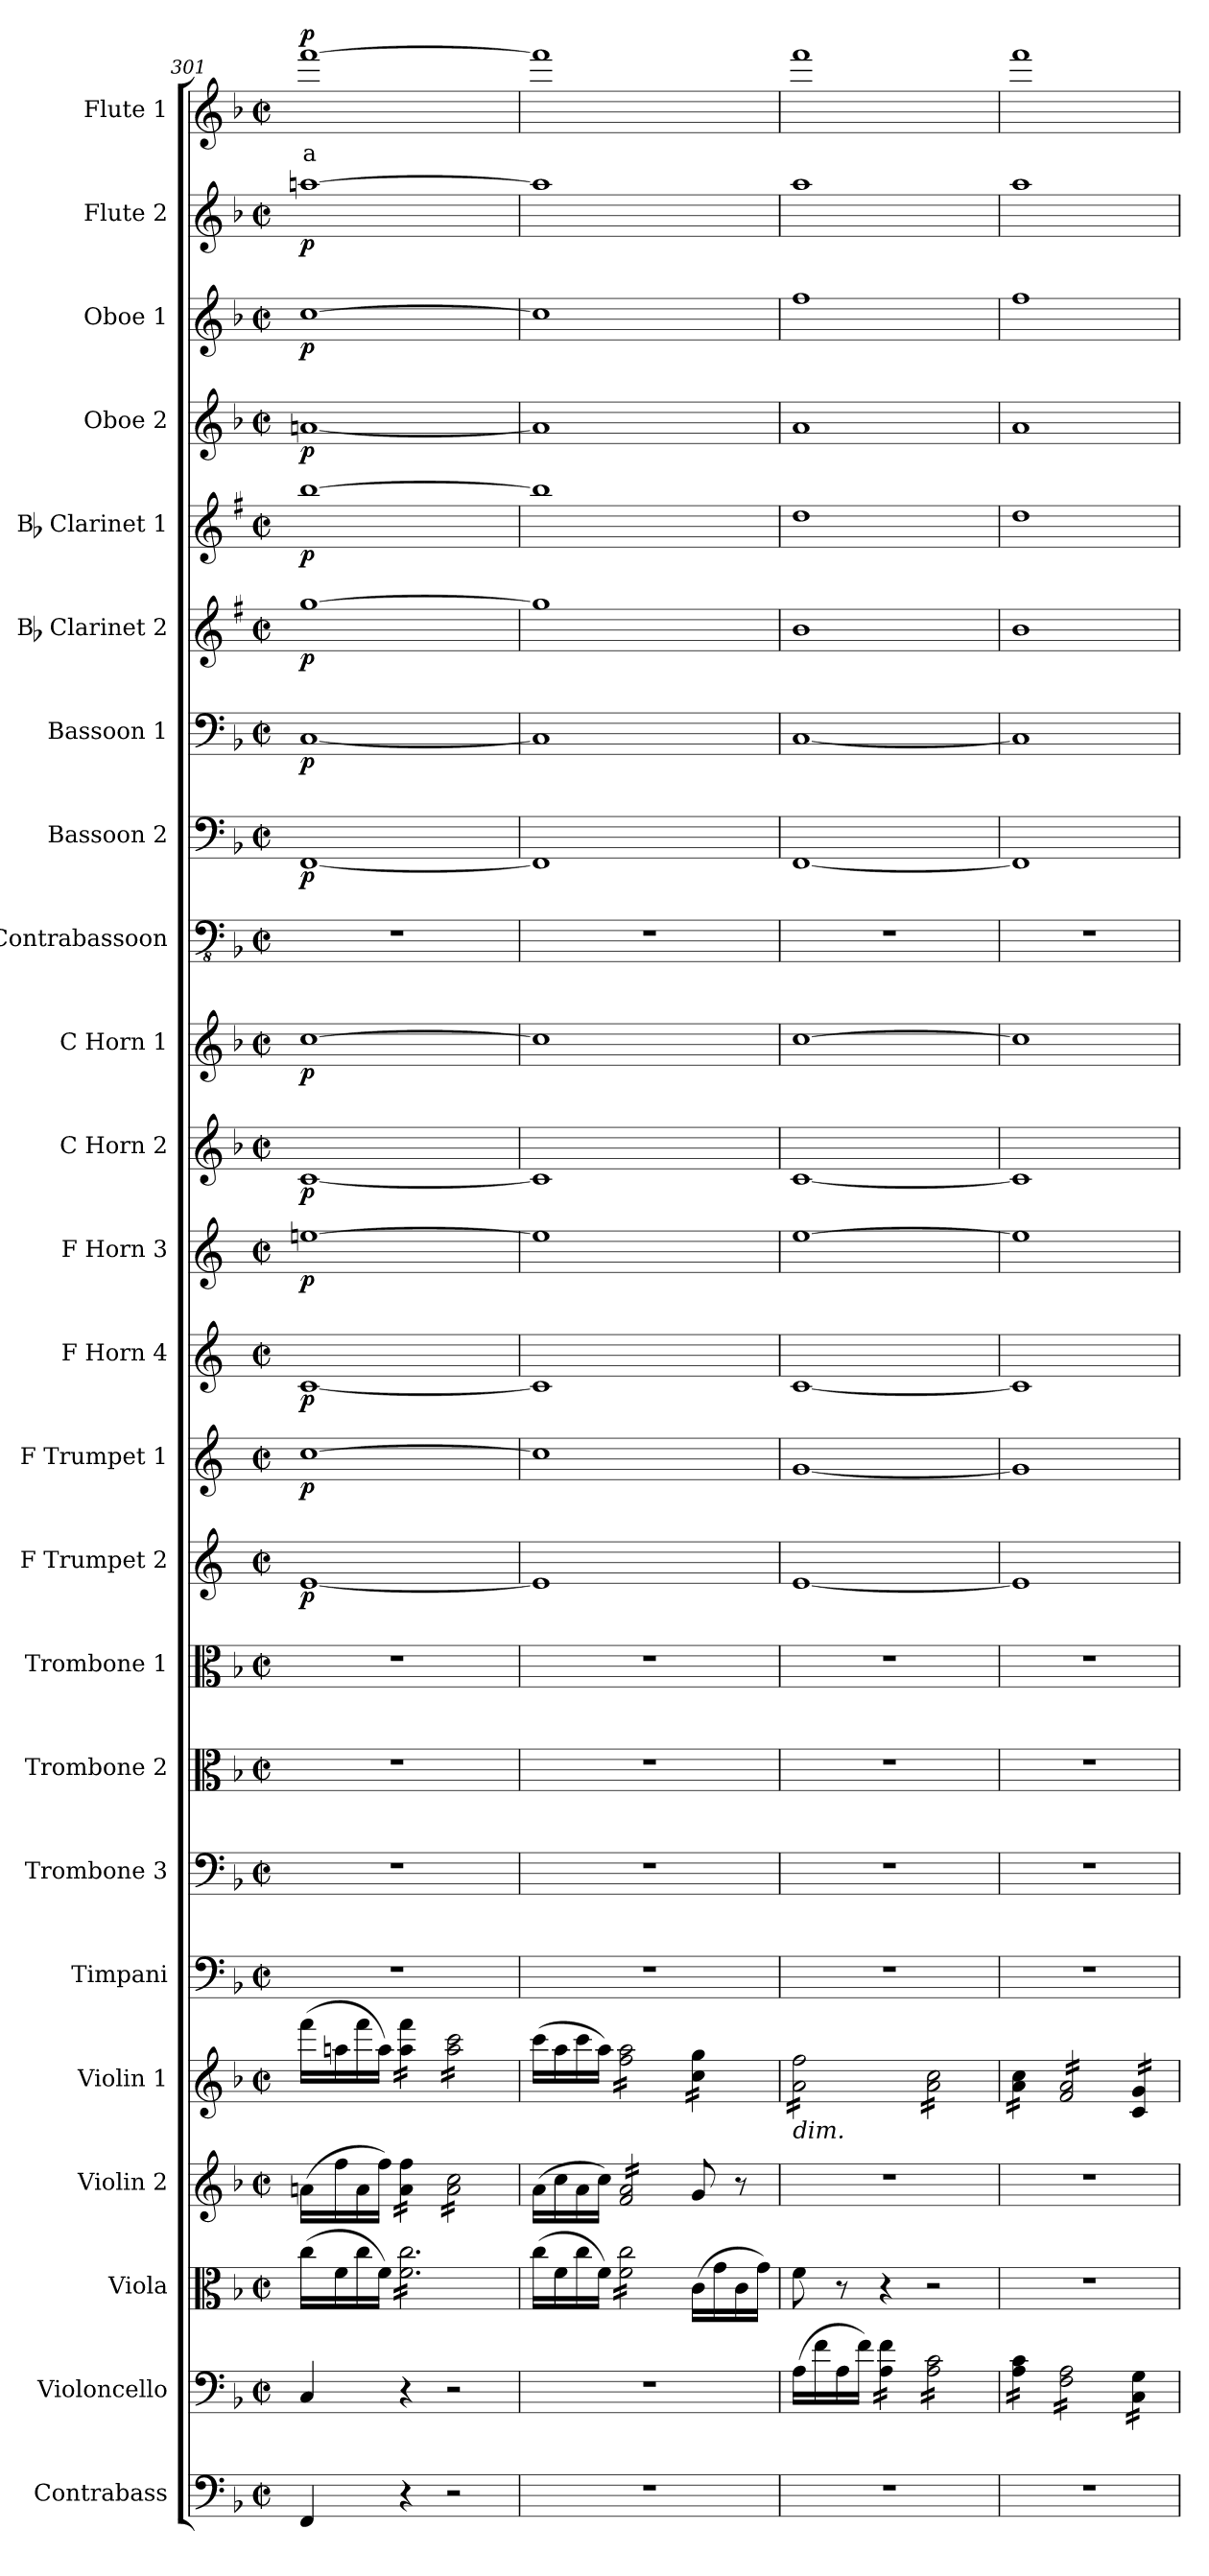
**kern	**kern	**kern	**kern	**kern	**kern	**kern	**kern	**kern	**kern	**dynam	**kern	**dynam	**kern	**dynam	**kern	**dynam	**kern	**dynam	**kern	**dynam	**kern	**kern	**dynam	**kern	**dynam	**kern	**dynam	**kern	**dynam	**kern	**dynam	**kern	**dynam	**kern	**dynam	**kern	**text	**dynam
*part24	*part23	*part22	*part21	*part20	*part19	*part18	*part17	*part16	*part15	*part15	*part14	*part14	*part13	*part13	*part12	*part12	*part11	*part11	*part10	*part10	*part9	*part8	*part8	*part7	*part7	*part6	*part6	*part5	*part5	*part4	*part4	*part3	*part3	*part2	*part2	*part1	*part1	*part1
*staff24	*staff23	*staff22	*staff21	*staff20	*staff19	*staff18	*staff17	*staff16	*staff15	*staff15	*staff14	*staff14	*staff13	*staff13	*staff12	*staff12	*staff11	*staff11	*staff10	*staff10	*staff9	*staff8	*staff8	*staff7	*staff7	*staff6	*staff6	*staff5	*staff5	*staff4	*staff4	*staff3	*staff3	*staff2	*staff2	*staff1	*staff1	*staff1
*I"Contrabass	*I"Violoncello	*I"Viola	*I"Violin 2	*I"Violin 1	*I"Timpani	*I"Trombone 3	*I"Trombone 2	*I"Trombone 1	*I"F Trumpet 2	*	*I"F Trumpet 1	*	*I"F Horn 4	*	*I"F Horn 3	*	*I"C Horn 2	*	*I"C Horn 1	*	*I"Contrabassoon	*I"Bassoon 2	*	*I"Bassoon 1	*	*I"Bb Clarinet 2	*	*I"Bb Clarinet 1	*	*I"Oboe 2	*	*I"Oboe 1	*	*I"Flute 2	*	*I"Flute 1	*	*
*I'Cb	*I'Vc	*I'Vla	*I'Vln 2	*I'Vln 1	*I'Timp	*I'Trb 3	*I'Trb 2	*I'Trb 1	*I'Tpt 2	*	*I'Tpt 1	*	*I'Hn 4	*	*I'Hn 3	*	*I'Hn 2	*	*I'Hn 1	*	*I'C Bsn	*I'Bsn 2	*	*I'Bsn 1	*	*I'Cl 2	*	*I'Cl 1	*	*I'Ob 2	*	*I'Ob 1	*	*I'Fl 2	*	*I'Fl 1	*	*
*clefF4	*clefF4	*clefC3	*clefG2	*clefG2	*clefF4	*clefF4	*clefC3	*clefC3	*clefG2	*	*clefG2	*	*clefG2	*	*clefG2	*	*clefG2	*	*clefG2	*	*clefFv4	*clefF4	*	*clefF4	*	*clefG2	*	*clefG2	*	*clefG2	*	*clefG2	*	*clefG2	*	*clefG2	*	*
*ITrd7c12	*	*	*	*	*	*	*	*	*ITrd-3c-5	*	*ITrd-3c-5	*	*ITrd4c7	*	*ITrd4c7	*	*ITrd7c12	*	*ITrd7c12	*	*	*	*	*	*	*ITrd1c2	*	*ITrd1c2	*	*	*	*	*	*	*	*	*	*
*k[b-]	*k[b-]	*k[b-]	*k[b-]	*k[b-]	*k[b-]	*k[b-]	*k[b-]	*k[b-]	*k[b-]	*	*k[b-]	*	*k[b-]	*	*k[b-]	*	*k[b-]	*	*k[b-]	*	*k[b-]	*k[b-]	*	*k[b-]	*	*k[b-]	*	*k[b-]	*	*k[b-]	*	*k[b-]	*	*k[b-]	*	*k[b-]	*	*
*M4/4	*M4/4	*M4/4	*M4/4	*M4/4	*M4/4	*M4/4	*M4/4	*M4/4	*M4/4	*	*M4/4	*	*M4/4	*	*M4/4	*	*M4/4	*	*M4/4	*	*M4/4	*M4/4	*	*M4/4	*	*M4/4	*	*M4/4	*	*M4/4	*	*M4/4	*	*M4/4	*	*M4/4	*	*
*met(c|)	*met(c|)	*met(c|)	*met(c|)	*met(c|)	*met(c|)	*met(c|)	*met(c|)	*met(c|)	*met(c|)	*	*met(c|)	*	*met(c|)	*	*met(c|)	*	*met(c|)	*	*met(c|)	*	*met(c|)	*met(c|)	*	*met(c|)	*	*met(c|)	*	*met(c|)	*	*met(c|)	*	*met(c|)	*	*met(c|)	*	*met(c|)	*	*
=301	=301	=301	=301	=301	=301	=301	=301	=301	=301	=301	=301	=301	=301	=301	=301	=301	=301	=301	=301	=301	=301	=301	=301	=301	=301	=301	=301	=301	=301	=301	=301	=301	=301	=301	=301	=301	=301	=301
!	!	!	!	!	!	!	!	!	!	!LO:DY:b	!	!LO:DY:b	!	!LO:DY:b	!	!LO:DY:b	!	!LO:DY:b	!	!LO:DY:b	!	!	!LO:DY:b	!	!LO:DY:b	!	!LO:DY:b	!	!LO:DY:b	!	!LO:DY:b	!	!LO:DY:b	!	!LO:DY:b	!	!LO:LY:b:color=#FF0000	!LO:DY:b
4FFF/	4C/	(16cc\LL	(16an\LL	(16fff\LL	1r	1r	1r	1r	[1a	p	[1ff	p	[1F	p	[1an	p	[1C	p	[1c	p	1r	[1FF	p	[1C	p	[1ff	p	[1aa	p	[1an	p	[1cc	p	[1aan	p	[1fff	a	p
.	.	16f\	16ff\	16aan\	.	.	.	.	.	.	.	.	.	.	.	.	.	.	.	.	.	.	.	.	.	.	.	.	.	.	.	.	.	.	.	.	.	.
.	.	16cc\	16a\	16fff\	.	.	.	.	.	.	.	.	.	.	.	.	.	.	.	.	.	.	.	.	.	.	.	.	.	.	.	.	.	.	.	.	.	.
.	.	16f\JJ)	16ff\JJ)	16aa\JJ)	.	.	.	.	.	.	.	.	.	.	.	.	.	.	.	.	.	.	.	.	.	.	.	.	.	.	.	.	.	.	.	.	.	.
*	*	*tremolo	*	*	*	*	*	*	*	*	*	*	*	*	*	*	*	*	*	*	*	*	*	*	*	*	*	*	*	*	*	*	*	*	*	*	*	*
*	*	*	*tremolo	*	*	*	*	*	*	*	*	*	*	*	*	*	*	*	*	*	*	*	*	*	*	*	*	*	*	*	*	*	*	*	*	*	*	*
*	*	*	*	*tremolo	*	*	*	*	*	*	*	*	*	*	*	*	*	*	*	*	*	*	*	*	*	*	*	*	*	*	*	*	*	*	*	*	*	*
4r	4r	16f\ 16cc\LL	16a\ 16ff\LL	16aa\ 16fff\LL	.	.	.	.	.	.	.	.	.	.	.	.	.	.	.	.	.	.	.	.	.	.	.	.	.	.	.	.	.	.	.	.	.	.
.	.	16f\ 16cc\	16a\ 16ff\	16aa\ 16fff\	.	.	.	.	.	.	.	.	.	.	.	.	.	.	.	.	.	.	.	.	.	.	.	.	.	.	.	.	.	.	.	.	.	.
.	.	16f\ 16cc\	16a\ 16ff\	16aa\ 16fff\	.	.	.	.	.	.	.	.	.	.	.	.	.	.	.	.	.	.	.	.	.	.	.	.	.	.	.	.	.	.	.	.	.	.
.	.	16f\ 16cc\	16a\ 16ff\JJ	16aa\ 16fff\JJ	.	.	.	.	.	.	.	.	.	.	.	.	.	.	.	.	.	.	.	.	.	.	.	.	.	.	.	.	.	.	.	.	.	.
2r	2r	16f\ 16cc\	16a\ 16cc\LL	16aa\ 16ccc\LL	.	.	.	.	.	.	.	.	.	.	.	.	.	.	.	.	.	.	.	.	.	.	.	.	.	.	.	.	.	.	.	.	.	.
.	.	16f\ 16cc\	16a\ 16cc\	16aa\ 16ccc\	.	.	.	.	.	.	.	.	.	.	.	.	.	.	.	.	.	.	.	.	.	.	.	.	.	.	.	.	.	.	.	.	.	.
.	.	16f\ 16cc\	16a\ 16cc\	16aa\ 16ccc\	.	.	.	.	.	.	.	.	.	.	.	.	.	.	.	.	.	.	.	.	.	.	.	.	.	.	.	.	.	.	.	.	.	.
.	.	16f\ 16cc\	16a\ 16cc\	16aa\ 16ccc\	.	.	.	.	.	.	.	.	.	.	.	.	.	.	.	.	.	.	.	.	.	.	.	.	.	.	.	.	.	.	.	.	.	.
.	.	16f\ 16cc\	16a\ 16cc\	16aa\ 16ccc\	.	.	.	.	.	.	.	.	.	.	.	.	.	.	.	.	.	.	.	.	.	.	.	.	.	.	.	.	.	.	.	.	.	.
.	.	16f\ 16cc\	16a\ 16cc\	16aa\ 16ccc\	.	.	.	.	.	.	.	.	.	.	.	.	.	.	.	.	.	.	.	.	.	.	.	.	.	.	.	.	.	.	.	.	.	.
.	.	16f\ 16cc\	16a\ 16cc\	16aa\ 16ccc\	.	.	.	.	.	.	.	.	.	.	.	.	.	.	.	.	.	.	.	.	.	.	.	.	.	.	.	.	.	.	.	.	.	.
.	.	16f\ 16cc\JJ	16a\ 16cc\JJ	16aa\ 16ccc\JJ	.	.	.	.	.	.	.	.	.	.	.	.	.	.	.	.	.	.	.	.	.	.	.	.	.	.	.	.	.	.	.	.	.	.
*	*	*	*	*Xtremolo	*	*	*	*	*	*	*	*	*	*	*	*	*	*	*	*	*	*	*	*	*	*	*	*	*	*	*	*	*	*	*	*	*	*
*	*	*	*Xtremolo	*	*	*	*	*	*	*	*	*	*	*	*	*	*	*	*	*	*	*	*	*	*	*	*	*	*	*	*	*	*	*	*	*	*	*
*	*	*Xtremolo	*	*	*	*	*	*	*	*	*	*	*	*	*	*	*	*	*	*	*	*	*	*	*	*	*	*	*	*	*	*	*	*	*	*	*	*
!!LO:PB:g=z
=302	=302	=302	=302	=302	=302	=302	=302	=302	=302	=302	=302	=302	=302	=302	=302	=302	=302	=302	=302	=302	=302	=302	=302	=302	=302	=302	=302	=302	=302	=302	=302	=302	=302	=302	=302	=302	=302	=302
1r	1r	(16cc\LL	(16a\LL	(16ccc\LL	1r	1r	1r	1r	1a]	.	1ff]	.	1F]	.	1a]	.	1C]	.	1c]	.	1r	1FF]	.	1C]	.	1ff]	.	1aa]	.	1a]	.	1cc]	.	1aa]	.	1fff]	.	.
.	.	16f\	16cc\	16aa\	.	.	.	.	.	.	.	.	.	.	.	.	.	.	.	.	.	.	.	.	.	.	.	.	.	.	.	.	.	.	.	.	.	.
.	.	16cc\	16a\	16ccc\	.	.	.	.	.	.	.	.	.	.	.	.	.	.	.	.	.	.	.	.	.	.	.	.	.	.	.	.	.	.	.	.	.	.
.	.	16f\JJ)	16cc\JJ)	16aa\JJ)	.	.	.	.	.	.	.	.	.	.	.	.	.	.	.	.	.	.	.	.	.	.	.	.	.	.	.	.	.	.	.	.	.	.
*	*	*tremolo	*	*	*	*	*	*	*	*	*	*	*	*	*	*	*	*	*	*	*	*	*	*	*	*	*	*	*	*	*	*	*	*	*	*	*	*
*	*	*	*tremolo	*	*	*	*	*	*	*	*	*	*	*	*	*	*	*	*	*	*	*	*	*	*	*	*	*	*	*	*	*	*	*	*	*	*	*
*	*	*	*	*tremolo	*	*	*	*	*	*	*	*	*	*	*	*	*	*	*	*	*	*	*	*	*	*	*	*	*	*	*	*	*	*	*	*	*	*
.	.	16f\ 16cc\LL	(16f/ 16a/LL	16ff\ 16aa\LL	.	.	.	.	.	.	.	.	.	.	.	.	.	.	.	.	.	.	.	.	.	.	.	.	.	.	.	.	.	.	.	.	.	.
.	.	16f\ 16cc\	(16f/ 16a/	16ff\ 16aa\	.	.	.	.	.	.	.	.	.	.	.	.	.	.	.	.	.	.	.	.	.	.	.	.	.	.	.	.	.	.	.	.	.	.
.	.	16f\ 16cc\	(16f/ 16a/	16ff\ 16aa\	.	.	.	.	.	.	.	.	.	.	.	.	.	.	.	.	.	.	.	.	.	.	.	.	.	.	.	.	.	.	.	.	.	.
.	.	16f\ 16cc\	(16f/ 16a/	16ff\ 16aa\	.	.	.	.	.	.	.	.	.	.	.	.	.	.	.	.	.	.	.	.	.	.	.	.	.	.	.	.	.	.	.	.	.	.
.	.	16f\ 16cc\	(16f/ 16a/	16ff\ 16aa\	.	.	.	.	.	.	.	.	.	.	.	.	.	.	.	.	.	.	.	.	.	.	.	.	.	.	.	.	.	.	.	.	.	.
.	.	16f\ 16cc\	(16f/ 16a/	16ff\ 16aa\	.	.	.	.	.	.	.	.	.	.	.	.	.	.	.	.	.	.	.	.	.	.	.	.	.	.	.	.	.	.	.	.	.	.
.	.	16f\ 16cc\	(16f/ 16a/	16ff\ 16aa\	.	.	.	.	.	.	.	.	.	.	.	.	.	.	.	.	.	.	.	.	.	.	.	.	.	.	.	.	.	.	.	.	.	.
.	.	16f\ 16cc\JJ	(16f/ 16a/JJ	16ff\ 16aa\JJ	.	.	.	.	.	.	.	.	.	.	.	.	.	.	.	.	.	.	.	.	.	.	.	.	.	.	.	.	.	.	.	.	.	.
*	*	*	*Xtremolo	*	*	*	*	*	*	*	*	*	*	*	*	*	*	*	*	*	*	*	*	*	*	*	*	*	*	*	*	*	*	*	*	*	*	*
*	*	*Xtremolo	*	*	*	*	*	*	*	*	*	*	*	*	*	*	*	*	*	*	*	*	*	*	*	*	*	*	*	*	*	*	*	*	*	*	*	*
.	.	(16c\LL	8g/)	16cc\ 16gg\LL	.	.	.	.	.	.	.	.	.	.	.	.	.	.	.	.	.	.	.	.	.	.	.	.	.	.	.	.	.	.	.	.	.	.
.	.	16g\	.	16cc\ 16gg\	.	.	.	.	.	.	.	.	.	.	.	.	.	.	.	.	.	.	.	.	.	.	.	.	.	.	.	.	.	.	.	.	.	.
.	.	16c\	8r	16cc\ 16gg\	.	.	.	.	.	.	.	.	.	.	.	.	.	.	.	.	.	.	.	.	.	.	.	.	.	.	.	.	.	.	.	.	.	.
.	.	16g\JJ)	.	16cc\ 16gg\JJ	.	.	.	.	.	.	.	.	.	.	.	.	.	.	.	.	.	.	.	.	.	.	.	.	.	.	.	.	.	.	.	.	.	.
=303	=303	=303	=303	=303	=303	=303	=303	=303	=303	=303	=303	=303	=303	=303	=303	=303	=303	=303	=303	=303	=303	=303	=303	=303	=303	=303	=303	=303	=303	=303	=303	=303	=303	=303	=303	=303	=303	=303
!	!	!	!	!LO:TX:b:i:t=dim.	!	!	!	!	!	!	!	!	!	!	!	!	!	!	!	!	!	!	!	!	!	!	!	!	!	!	!	!	!	!	!	!	!	!
1r	(16A\LL	8f\	1r	16a\ 16ff\LL	1r	1r	1r	1r	[1a	.	[1cc	.	[1F	.	[1a	.	[1C	.	[1c	.	1r	[1FF	.	[1C	.	1a	.	1cc	.	1a	.	1ff	.	1aa	.	1fff	.	.
.	16f\	.	.	16a\ 16ff\	.	.	.	.	.	.	.	.	.	.	.	.	.	.	.	.	.	.	.	.	.	.	.	.	.	.	.	.	.	.	.	.	.	.
.	16A\	8r	.	16a\ 16ff\	.	.	.	.	.	.	.	.	.	.	.	.	.	.	.	.	.	.	.	.	.	.	.	.	.	.	.	.	.	.	.	.	.	.
.	16f\JJ)	.	.	16a\ 16ff\	.	.	.	.	.	.	.	.	.	.	.	.	.	.	.	.	.	.	.	.	.	.	.	.	.	.	.	.	.	.	.	.	.	.
*	*tremolo	*	*	*	*	*	*	*	*	*	*	*	*	*	*	*	*	*	*	*	*	*	*	*	*	*	*	*	*	*	*	*	*	*	*	*	*	*
.	16A\ 16f\LL	4r	.	16a\ 16ff\	.	.	.	.	.	.	.	.	.	.	.	.	.	.	.	.	.	.	.	.	.	.	.	.	.	.	.	.	.	.	.	.	.	.
.	16A\ 16f\	.	.	16a\ 16ff\	.	.	.	.	.	.	.	.	.	.	.	.	.	.	.	.	.	.	.	.	.	.	.	.	.	.	.	.	.	.	.	.	.	.
.	16A\ 16f\	.	.	16a\ 16ff\	.	.	.	.	.	.	.	.	.	.	.	.	.	.	.	.	.	.	.	.	.	.	.	.	.	.	.	.	.	.	.	.	.	.
.	16A\ 16f\JJ	.	.	16a\ 16ff\JJ	.	.	.	.	.	.	.	.	.	.	.	.	.	.	.	.	.	.	.	.	.	.	.	.	.	.	.	.	.	.	.	.	.	.
.	16A\ 16c\LL	2r	.	16a\ 16cc\LL	.	.	.	.	.	.	.	.	.	.	.	.	.	.	.	.	.	.	.	.	.	.	.	.	.	.	.	.	.	.	.	.	.	.
.	16A\ 16c\	.	.	16a\ 16cc\	.	.	.	.	.	.	.	.	.	.	.	.	.	.	.	.	.	.	.	.	.	.	.	.	.	.	.	.	.	.	.	.	.	.
.	16A\ 16c\	.	.	16a\ 16cc\	.	.	.	.	.	.	.	.	.	.	.	.	.	.	.	.	.	.	.	.	.	.	.	.	.	.	.	.	.	.	.	.	.	.
.	16A\ 16c\	.	.	16a\ 16cc\	.	.	.	.	.	.	.	.	.	.	.	.	.	.	.	.	.	.	.	.	.	.	.	.	.	.	.	.	.	.	.	.	.	.
.	16A\ 16c\	.	.	16a\ 16cc\	.	.	.	.	.	.	.	.	.	.	.	.	.	.	.	.	.	.	.	.	.	.	.	.	.	.	.	.	.	.	.	.	.	.
.	16A\ 16c\	.	.	16a\ 16cc\	.	.	.	.	.	.	.	.	.	.	.	.	.	.	.	.	.	.	.	.	.	.	.	.	.	.	.	.	.	.	.	.	.	.
.	16A\ 16c\	.	.	16a\ 16cc\	.	.	.	.	.	.	.	.	.	.	.	.	.	.	.	.	.	.	.	.	.	.	.	.	.	.	.	.	.	.	.	.	.	.
.	16A\ 16c\JJ	.	.	16a\ 16cc\JJ	.	.	.	.	.	.	.	.	.	.	.	.	.	.	.	.	.	.	.	.	.	.	.	.	.	.	.	.	.	.	.	.	.	.
=304	=304	=304	=304	=304	=304	=304	=304	=304	=304	=304	=304	=304	=304	=304	=304	=304	=304	=304	=304	=304	=304	=304	=304	=304	=304	=304	=304	=304	=304	=304	=304	=304	=304	=304	=304	=304	=304	=304
1r	16A\ 16c\LL	1r	1r	16a\ 16cc\LL	1r	1r	1r	1r	1a]	.	1cc]	.	1F]	.	1a]	.	1C]	.	1c]	.	1r	1FF]	.	1C]	.	1a	.	1cc	.	1a	.	1ff	.	1aa	.	1fff	.	.
.	16A\ 16c\	.	.	16a\ 16cc\	.	.	.	.	.	.	.	.	.	.	.	.	.	.	.	.	.	.	.	.	.	.	.	.	.	.	.	.	.	.	.	.	.	.
.	16A\ 16c\	.	.	16a\ 16cc\	.	.	.	.	.	.	.	.	.	.	.	.	.	.	.	.	.	.	.	.	.	.	.	.	.	.	.	.	.	.	.	.	.	.
.	16A\ 16c\JJ	.	.	16a\ 16cc\JJ	.	.	.	.	.	.	.	.	.	.	.	.	.	.	.	.	.	.	.	.	.	.	.	.	.	.	.	.	.	.	.	.	.	.
.	16F\ 16A\LL	.	.	16f/ 16a/LL	.	.	.	.	.	.	.	.	.	.	.	.	.	.	.	.	.	.	.	.	.	.	.	.	.	.	.	.	.	.	.	.	.	.
.	16F\ 16A\	.	.	16f/ 16a/	.	.	.	.	.	.	.	.	.	.	.	.	.	.	.	.	.	.	.	.	.	.	.	.	.	.	.	.	.	.	.	.	.	.
.	16F\ 16A\	.	.	16f/ 16a/	.	.	.	.	.	.	.	.	.	.	.	.	.	.	.	.	.	.	.	.	.	.	.	.	.	.	.	.	.	.	.	.	.	.
.	16F\ 16A\	.	.	16f/ 16a/	.	.	.	.	.	.	.	.	.	.	.	.	.	.	.	.	.	.	.	.	.	.	.	.	.	.	.	.	.	.	.	.	.	.
.	16F\ 16A\	.	.	16f/ 16a/	.	.	.	.	.	.	.	.	.	.	.	.	.	.	.	.	.	.	.	.	.	.	.	.	.	.	.	.	.	.	.	.	.	.
.	16F\ 16A\	.	.	16f/ 16a/	.	.	.	.	.	.	.	.	.	.	.	.	.	.	.	.	.	.	.	.	.	.	.	.	.	.	.	.	.	.	.	.	.	.
.	16F\ 16A\	.	.	16f/ 16a/	.	.	.	.	.	.	.	.	.	.	.	.	.	.	.	.	.	.	.	.	.	.	.	.	.	.	.	.	.	.	.	.	.	.
.	16F\ 16A\JJ	.	.	16f/ 16a/JJ	.	.	.	.	.	.	.	.	.	.	.	.	.	.	.	.	.	.	.	.	.	.	.	.	.	.	.	.	.	.	.	.	.	.
.	16C\ 16G\LL	.	.	16c/ 16g/LL	.	.	.	.	.	.	.	.	.	.	.	.	.	.	.	.	.	.	.	.	.	.	.	.	.	.	.	.	.	.	.	.	.	.
.	16C\ 16G\	.	.	16c/ 16g/	.	.	.	.	.	.	.	.	.	.	.	.	.	.	.	.	.	.	.	.	.	.	.	.	.	.	.	.	.	.	.	.	.	.
.	16C\ 16G\	.	.	16c/ 16g/	.	.	.	.	.	.	.	.	.	.	.	.	.	.	.	.	.	.	.	.	.	.	.	.	.	.	.	.	.	.	.	.	.	.
.	16C\ 16G\JJ	.	.	16c/ 16g/JJ	.	.	.	.	.	.	.	.	.	.	.	.	.	.	.	.	.	.	.	.	.	.	.	.	.	.	.	.	.	.	.	.	.	.
*	*	*	*	*Xtremolo	*	*	*	*	*	*	*	*	*	*	*	*	*	*	*	*	*	*	*	*	*	*	*	*	*	*	*	*	*	*	*	*	*	*
*	*Xtremolo	*	*	*	*	*	*	*	*	*	*	*	*	*	*	*	*	*	*	*	*	*	*	*	*	*	*	*	*	*	*	*	*	*	*	*	*	*
=	=	=	=	=	=	=	=	=	=	=	=	=	=	=	=	=	=	=	=	=	=	=	=	=	=	=	=	=	=	=	=	=	=	=	=	=	=	=
*-	*-	*-	*-	*-	*-	*-	*-	*-	*-	*-	*-	*-	*-	*-	*-	*-	*-	*-	*-	*-	*-	*-	*-	*-	*-	*-	*-	*-	*-	*-	*-	*-	*-	*-	*-	*-	*-	*-
